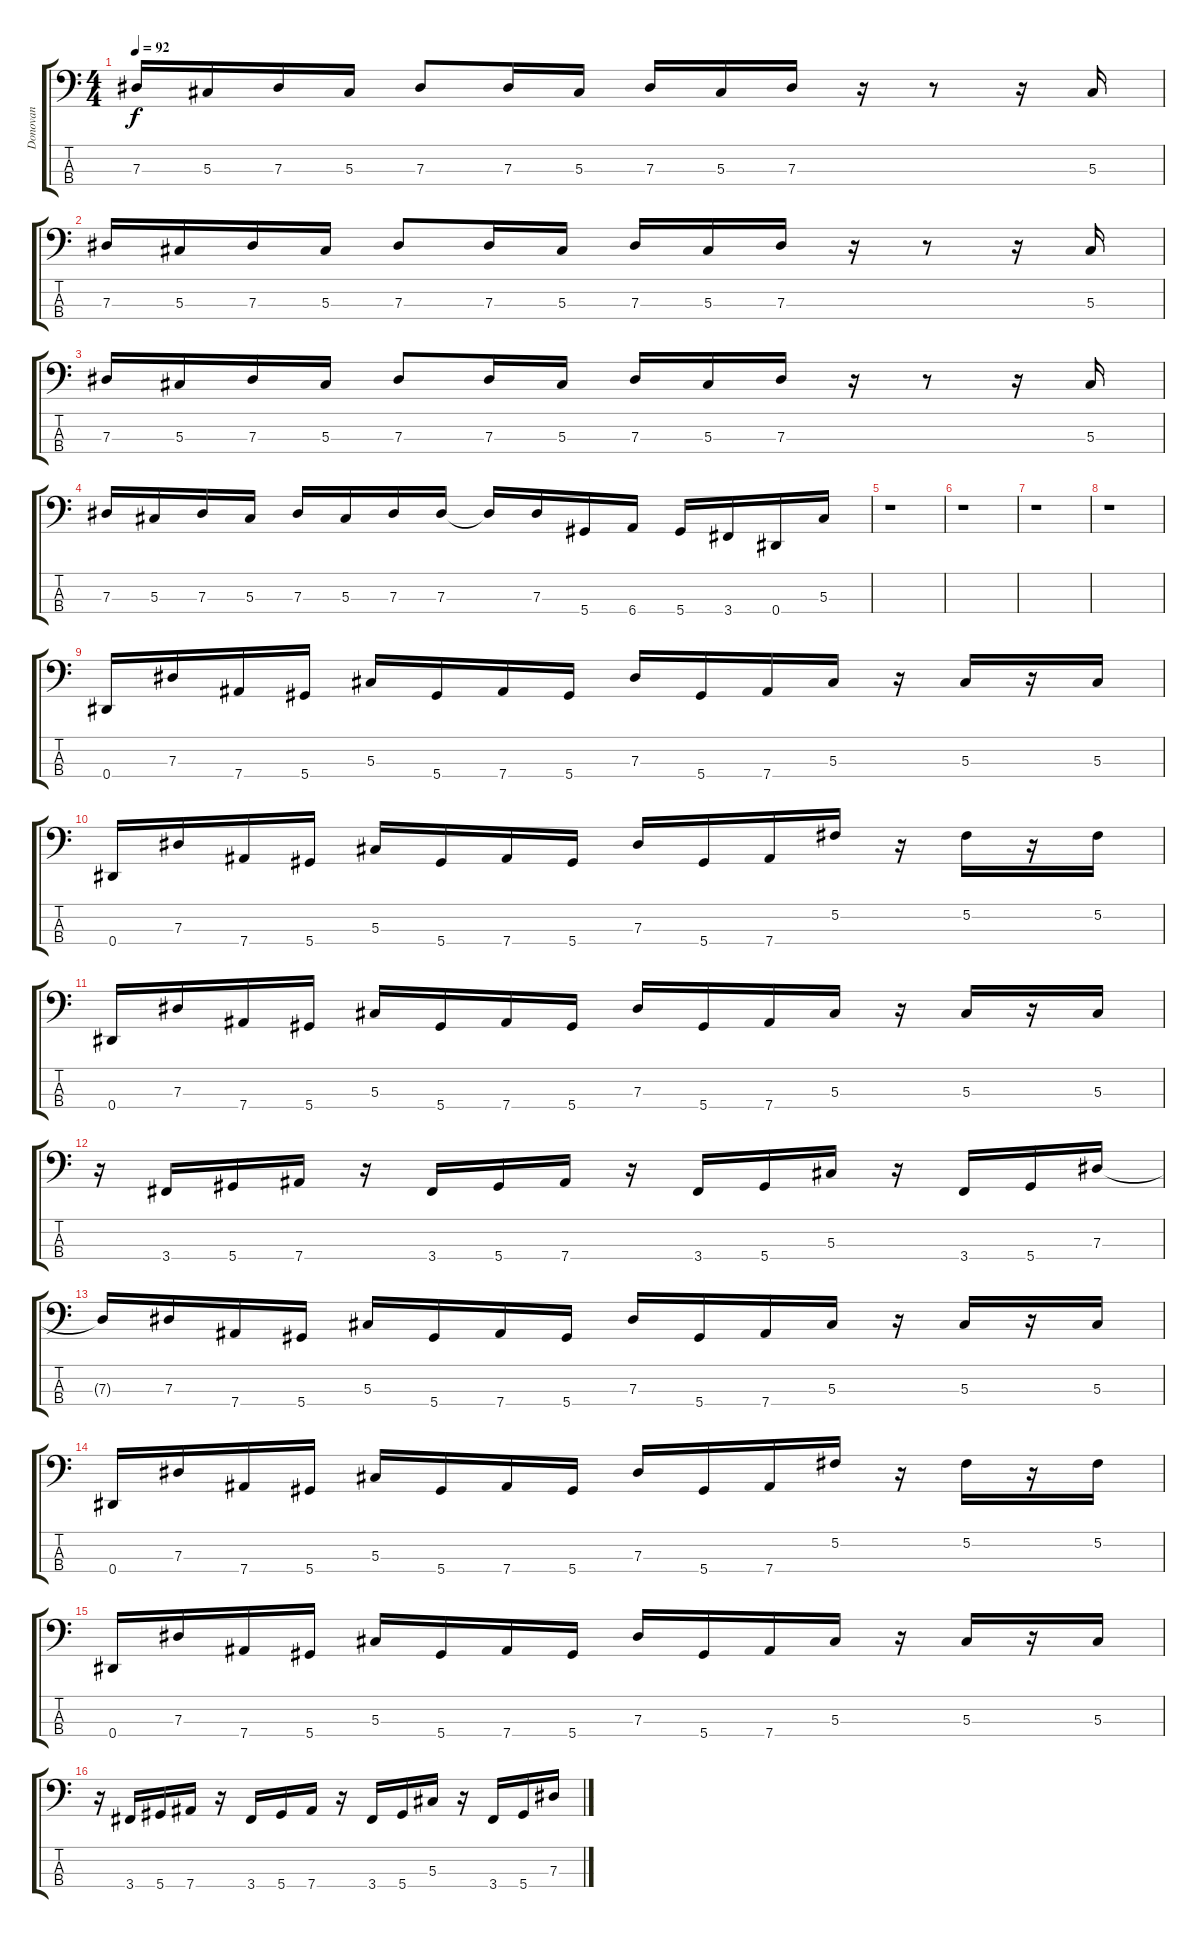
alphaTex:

\track ("Donovan" "Donovan") {instrument electricbassfinger}
\staff {score tabs}
\tuning (Gb2 Db2 Ab1 Eb1) {hide}
\ts (4 4)
\tempo 92
\clef f4
\ks c
7.3.16{dy f} 5.3.16 7.3.16 5.3.16 7.3.8 7.3.16 5.3.16 7.3.16 5.3.16 7.3.16 r.16 r.8 r.16 5.3.16 |
7.3.16 5.3.16 7.3.16 5.3.16 7.3.8 7.3.16 5.3.16 7.3.16 5.3.16 7.3.16 r.16 r.8 r.16 5.3.16 |
7.3.16 5.3.16 7.3.16 5.3.16 7.3.8 7.3.16 5.3.16 7.3.16 5.3.16 7.3.16 r.16 r.8 r.16 5.3.16 |
7.3.16 5.3.16 7.3.16 5.3.16 7.3.16 5.3.16 7.3.16 7.3.16 7.3{t}.16 7.3.16 5.4.16 6.4.16 5.4.16 3.4.16 0.4.16 5.3.16 |
r.1 |
r.1 |
r.1 |
r.1 |
0.4.16 7.3.16 7.4.16 5.4.16 5.3.16 5.4.16 7.4.16 5.4.16 7.3.16 5.4.16 7.4.16 5.3.16 r.16 5.3.16 r.16 5.3.16 |
0.4.16 7.3.16 7.4.16 5.4.16 5.3.16 5.4.16 7.4.16 5.4.16 7.3.16 5.4.16 7.4.16 5.2.16 r.16 5.2.16 r.16 5.2.16 |
0.4.16 7.3.16 7.4.16 5.4.16 5.3.16 5.4.16 7.4.16 5.4.16 7.3.16 5.4.16 7.4.16 5.3.16 r.16 5.3.16 r.16 5.3.16 |
r.16 3.4.16 5.4.16 7.4.16 r.16 3.4.16 5.4.16 7.4.16 r.16 3.4.16 5.4.16 5.3.16 r.16 3.4.16 5.4.16 7.3.16 |
7.3{t}.16 7.3.16 7.4.16 5.4.16 5.3.16 5.4.16 7.4.16 5.4.16 7.3.16 5.4.16 7.4.16 5.3.16 r.16 5.3.16 r.16 5.3.16 |
0.4.16 7.3.16 7.4.16 5.4.16 5.3.16 5.4.16 7.4.16 5.4.16 7.3.16 5.4.16 7.4.16 5.2.16 r.16 5.2.16 r.16 5.2.16 |
0.4.16 7.3.16 7.4.16 5.4.16 5.3.16 5.4.16 7.4.16 5.4.16 7.3.16 5.4.16 7.4.16 5.3.16 r.16 5.3.16 r.16 5.3.16 |
r.16 3.4.16 5.4.16 7.4.16 r.16 3.4.16 5.4.16 7.4.16 r.16 3.4.16 5.4.16 5.3.16 r.16 3.4.16 5.4.16 7.3.16
